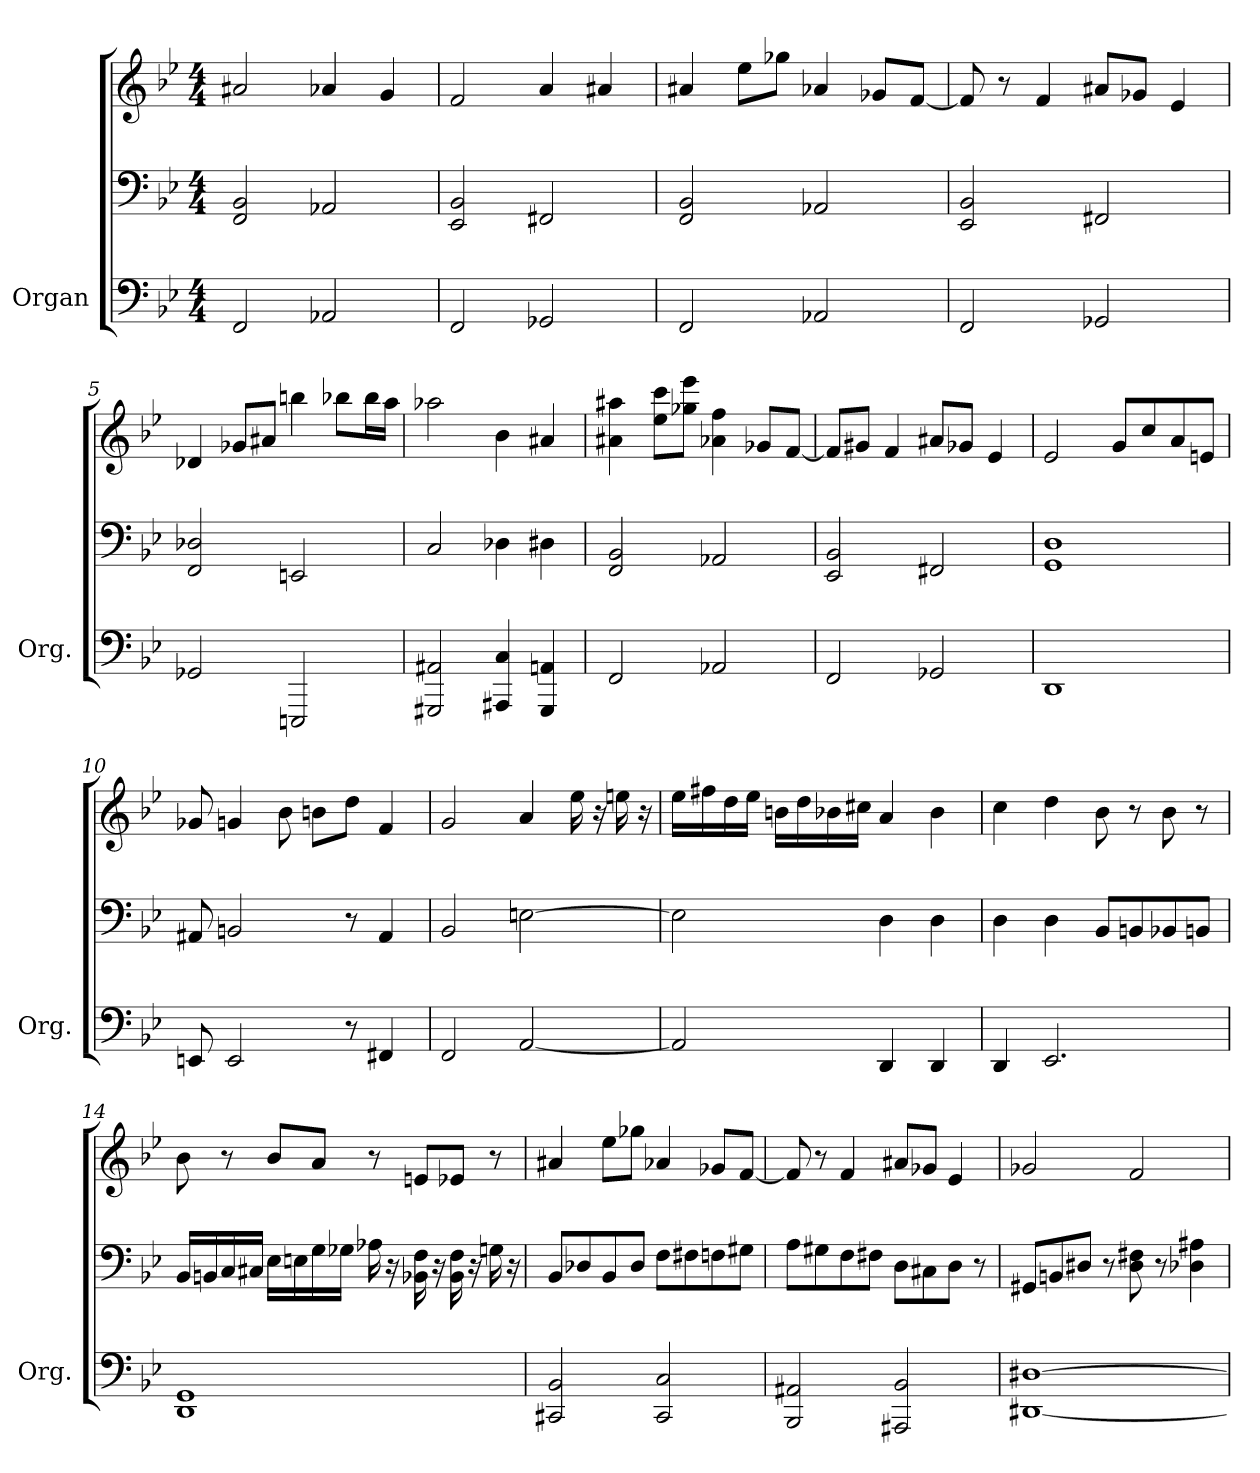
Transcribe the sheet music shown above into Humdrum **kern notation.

**kern	**kern	**kern
*part1	*part1	*part1
*staff3	*staff2	*staff1
*I"Organ	*	*
*I'Org.	*	*
*clefF4	*clefF4	*clefG2
*k[b-e-]	*k[b-e-]	*k[b-e-]
*B-:	*B-:	*B-:
*M4/4	*M4/4	*M4/4
=1	=1	=1
2FF/	2FF/ 2BB-/	2a#X/
2AA-X/	2AA-X/	4a-X/
.	.	4g/
=2	=2	=2
2FF/	2EE-/ 2BB-/	2f/
2GG-X/	2FF#X/	4a/
.	.	4a#X/
=3	=3	=3
2FF/	2FF/ 2BB-/	4a#X/
.	.	8ee-\L
.	.	8gg-X\J
2AA-X/	2AA-X/	4a-X/
.	.	8g-X/L
.	.	[8f/J
=4	=4	=4
2FF/	2EE-/ 2BB-/	8f/]
.	.	8r
.	.	4f/
2GG-X/	2FF#X/	8a#X/L
.	.	8g-X/J
.	.	4e-/
=5	=5	=5
2GG-X/	2FF/ 2D-X/	4d-X/
.	.	8g-X/L
.	.	8a#X/J
2EEEn/	2EEn/	4bbn\
.	.	8bb-X\L
.	.	16bb-\L
.	.	16aa\JJ
!!LO:LB:g=z
=6	=6	=6
2GGG#X/ 2AA#X/	2C/	2aa-X\
4AAA#X/ 4C/	4D-X\	4b-\
4GGG#/ 4AAn/	4D#X\	4a#X/
=7	=7	=7
2FF/	2FF/ 2BB-/	4a#X\ 4aa#X\
.	.	8ee-\ 8ccc\L
.	.	8gg-X\ 8eee-\J
2AA-X/	2AA-X/	4a-X\ 4ff\
.	.	8g-X/L
.	.	[8f/J
=8	=8	=8
2FF/	2EE-/ 2BB-/	8f/L]
.	.	8g#X/J
.	.	4f/
2GG-X/	2FF#X/	8a#X/L
.	.	8g-X/J
.	.	4e-/
=9	=9	=9
1DD	1GG 1D	2e-/
.	.	8g/L
.	.	8cc/
.	.	8a/
.	.	8en/J
=10	=10	=10
8EEn/	8AA#X/	8g-X/
2EE/	2BBn/	4gn/
.	.	8b-\
.	.	8bn\L
8r	8r	8dd\J
4FF#X/	4AA#/	4f/
!!LO:LB:g=z
=11	=11	=11
2FF/	2BB-/	2g/
[2AA/	[2En\	4a/
.	.	16ee-\
.	.	16r
.	.	16een\
.	.	16r
=12	=12	=12
2AA/]	2E\]	16ee-\LL
.	.	16ff#X\
.	.	16dd\
.	.	16ee-\JJ
.	.	16bn\LL
.	.	16dd\
.	.	16b-X\
.	.	16cc#X\JJ
4DD/	4D\	4a/
4DD/	4D\	4b-\
=13	=13	=13
4DD/	4D\	4cc\
2.EE-/	4D\	4dd\
.	8BB-/L	8b-\
.	8BBn/	8r
.	8BB-X/	8b-\
.	8BBn/J	8r
!!LO:PB:g=z
=14	=14	=14
1DD 1GG	16BB-/LL	8b-\
.	16BBn/	.
.	16C/	8r
.	16C#X/JJ	.
.	16E-\LL	8b-/L
.	16En\	.
.	16G\	8a/J
.	16G-X\JJ	.
.	16A-X\	8r
.	16r	.
.	16BB-X\ 16F\	8en/L
.	16r	.
.	16BB-\ 16F\	8e-X/J
.	16r	.
.	16Gn\	8r
.	16r	.
=15	=15	=15
2CC#X/ 2BB-/	8BB-/L	4a#X/
.	8D-X/	.
.	8BB-/	8ee-\L
.	8D-/J	8gg-X\J
2CC#/ 2C/	8F\L	4a-X/
.	8F#X\	.
.	8Fn\	8g-X/L
.	8G#X\J	[8f/J
!!LO:LB:g=z
=16	=16	=16
2BBB-/ 2AA#X/	8A\L	8f/]
.	8G#X\	8r
.	8F\	4f/
.	8F#X\J	.
2AAA#X/ 2BB-/	8D\L	8a#X/L
.	8C#X\	8g-X/J
.	8D\J	4e-/
.	8r	.
=17	=17	=17
[1DD#X [1D#X	8GG#X/L	2g-X/
.	8BBn/	.
.	8D#X/J	.
.	8r	.
.	8D#\ 8F#X\	2f/
.	8r	.
.	4D-X\ 4A#X\	.
=	=	=
*-	*-	*-
